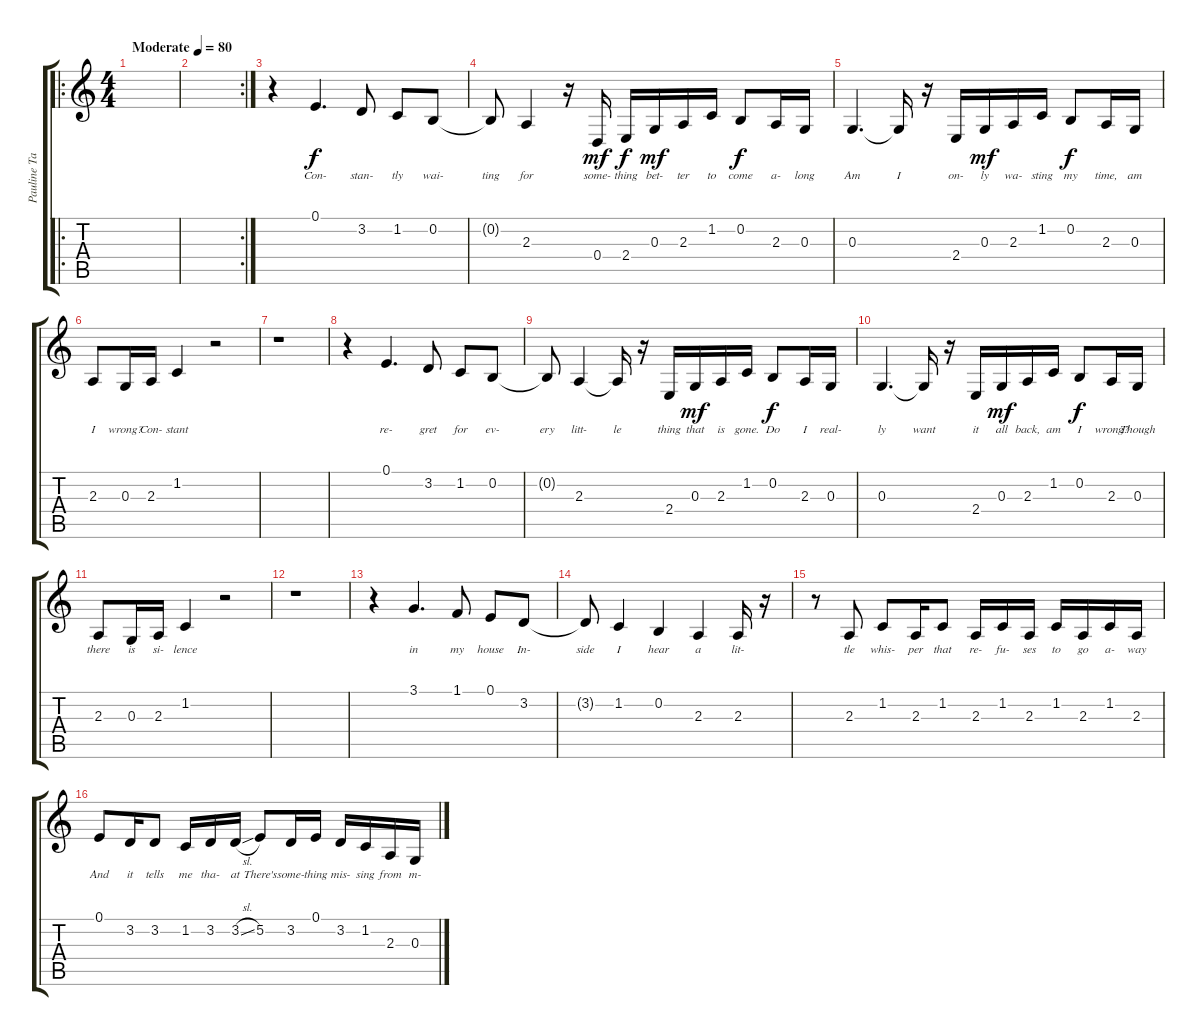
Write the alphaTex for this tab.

\track ("Pauline Taylor (Voice)" "Pauline Ta") {instrument viola}
\staff {score tabs}
\tuning (E4 B3 G3 D3 A2 E2) {hide}
\ro
\ts (4 4)
\tempo (80 "Moderate")
\clef g2
\ks c
|
\rc 2
|
r.4 0.1.4{d lyrics (0 "Con-") lyrics (1 "") lyrics (2 "") lyrics (3 "") lyrics (4 "")} 3.2.8{lyrics (0 "stan-") lyrics (1 "") lyrics (2 "") lyrics (3 "") lyrics (4 "")} 1.2.8{lyrics (0 "tly") lyrics (1 "") lyrics (2 "") lyrics (3 "") lyrics (4 "")} 0.2.8{lyrics (0 "wai-") lyrics (1 "") lyrics (2 "") lyrics (3 "") lyrics (4 "")} |
0.2{t}.8{lyrics (0 "ting") lyrics (1 "") lyrics (2 "") lyrics (3 "") lyrics (4 "")} 2.3.4{lyrics (0 "for") lyrics (1 "") lyrics (2 "") lyrics (3 "") lyrics (4 "")} r.16 0.4.16{lyrics (0 "some-") lyrics (1 "") lyrics (2 "") lyrics (3 "") lyrics (4 "") dy mf} 2.4.16{lyrics (0 "thing") lyrics (1 "") lyrics (2 "") lyrics (3 "") lyrics (4 "") dy f} 0.3.16{lyrics (0 "bet-") lyrics (1 "") lyrics (2 "") lyrics (3 "") lyrics (4 "") dy mf} 2.3.16{lyrics (0 "ter") lyrics (1 "") lyrics (2 "") lyrics (3 "") lyrics (4 "")} 1.2.16{lyrics (0 "to") lyrics (1 "") lyrics (2 "") lyrics (3 "") lyrics (4 "")} 0.2.8{lyrics (0 "come") lyrics (1 "") lyrics (2 "") lyrics (3 "") lyrics (4 "") dy f} 2.3.16{lyrics (0 "a-") lyrics (1 "") lyrics (2 "") lyrics (3 "") lyrics (4 "")} 0.3.16{lyrics (0 "long") lyrics (1 "") lyrics (2 "") lyrics (3 "") lyrics (4 "")} |
0.3.4{d lyrics (0 "Am") lyrics (1 "") lyrics (2 "") lyrics (3 "") lyrics (4 "")} 0.3{t}.16{lyrics (0 "I") lyrics (1 "") lyrics (2 "") lyrics (3 "") lyrics (4 "")} r.16 2.4.16{lyrics (0 "on-") lyrics (1 "") lyrics (2 "") lyrics (3 "") lyrics (4 "")} 0.3.16{lyrics (0 "ly") lyrics (1 "") lyrics (2 "") lyrics (3 "") lyrics (4 "") dy mf} 2.3.16{lyrics (0 "wa-") lyrics (1 "") lyrics (2 "") lyrics (3 "") lyrics (4 "")} 1.2.16{lyrics (0 "sting") lyrics (1 "") lyrics (2 "") lyrics (3 "") lyrics (4 "")} 0.2.8{lyrics (0 "my") lyrics (1 "") lyrics (2 "") lyrics (3 "") lyrics (4 "") dy f} 2.3.16{lyrics (0 "time,") lyrics (1 "") lyrics (2 "") lyrics (3 "") lyrics (4 "")} 0.3.16{lyrics (0 "am") lyrics (1 "") lyrics (2 "") lyrics (3 "") lyrics (4 "")} |
2.3.8{lyrics (0 "I") lyrics (1 "") lyrics (2 "") lyrics (3 "") lyrics (4 "")} 0.3.16{lyrics (0 "wrong?") lyrics (1 "") lyrics (2 "") lyrics (3 "") lyrics (4 "")} 2.3.16{lyrics (0 "Con-") lyrics (1 "") lyrics (2 "") lyrics (3 "") lyrics (4 "")} 1.2.4{lyrics (0 "stant") lyrics (1 "") lyrics (2 "") lyrics (3 "") lyrics (4 "")} r.2 |
r.1 |
r.4 0.1.4{d lyrics (0 "re-") lyrics (1 "") lyrics (2 "") lyrics (3 "") lyrics (4 "")} 3.2.8{lyrics (0 "gret") lyrics (1 "") lyrics (2 "") lyrics (3 "") lyrics (4 "")} 1.2.8{lyrics (0 "for") lyrics (1 "") lyrics (2 "") lyrics (3 "") lyrics (4 "")} 0.2.8{lyrics (0 "ev-") lyrics (1 "") lyrics (2 "") lyrics (3 "") lyrics (4 "")} |
0.2{t}.8{lyrics (0 "ery") lyrics (1 "") lyrics (2 "") lyrics (3 "") lyrics (4 "")} 2.3.4{lyrics (0 "litt-") lyrics (1 "") lyrics (2 "") lyrics (3 "") lyrics (4 "")} 2.3{t}.16{lyrics (0 "le") lyrics (1 "") lyrics (2 "") lyrics (3 "") lyrics (4 "")} r.16 2.4.16{lyrics (0 "thing") lyrics (1 "") lyrics (2 "") lyrics (3 "") lyrics (4 "")} 0.3.16{lyrics (0 "that") lyrics (1 "") lyrics (2 "") lyrics (3 "") lyrics (4 "") dy mf} 2.3.16{lyrics (0 "is") lyrics (1 "") lyrics (2 "") lyrics (3 "") lyrics (4 "")} 1.2.16{lyrics (0 "gone.") lyrics (1 "") lyrics (2 "") lyrics (3 "") lyrics (4 "")} 0.2.8{lyrics (0 "Do") lyrics (1 "") lyrics (2 "") lyrics (3 "") lyrics (4 "") dy f} 2.3.16{lyrics (0 "I") lyrics (1 "") lyrics (2 "") lyrics (3 "") lyrics (4 "")} 0.3.16{lyrics (0 "real-") lyrics (1 "") lyrics (2 "") lyrics (3 "") lyrics (4 "")} |
0.3.4{d lyrics (0 "ly") lyrics (1 "") lyrics (2 "") lyrics (3 "") lyrics (4 "")} 0.3{t}.16{lyrics (0 "want") lyrics (1 "") lyrics (2 "") lyrics (3 "") lyrics (4 "")} r.16 2.4.16{lyrics (0 "it") lyrics (1 "") lyrics (2 "") lyrics (3 "") lyrics (4 "")} 0.3.16{lyrics (0 "all") lyrics (1 "") lyrics (2 "") lyrics (3 "") lyrics (4 "") dy mf} 2.3.16{lyrics (0 "back,") lyrics (1 "") lyrics (2 "") lyrics (3 "") lyrics (4 "")} 1.2.16{lyrics (0 "am") lyrics (1 "") lyrics (2 "") lyrics (3 "") lyrics (4 "")} 0.2.8{lyrics (0 "I") lyrics (1 "") lyrics (2 "") lyrics (3 "") lyrics (4 "") dy f} 2.3.16{lyrics (0 "wrong?") lyrics (1 "") lyrics (2 "") lyrics (3 "") lyrics (4 "")} 0.3.16{lyrics (0 "Though") lyrics (1 "") lyrics (2 "") lyrics (3 "") lyrics (4 "")} |
2.3.8{lyrics (0 "there") lyrics (1 "") lyrics (2 "") lyrics (3 "") lyrics (4 "")} 0.3.16{lyrics (0 "is") lyrics (1 "") lyrics (2 "") lyrics (3 "") lyrics (4 "")} 2.3.16{lyrics (0 "si-") lyrics (1 "") lyrics (2 "") lyrics (3 "") lyrics (4 "")} 1.2.4{lyrics (0 "lence") lyrics (1 "") lyrics (2 "") lyrics (3 "") lyrics (4 "")} r.2 |
r.1 |
r.4 3.1.4{d lyrics (0 "in") lyrics (1 "") lyrics (2 "") lyrics (3 "") lyrics (4 "")} 1.1.8{lyrics (0 "my") lyrics (1 "") lyrics (2 "") lyrics (3 "") lyrics (4 "")} 0.1.8{lyrics (0 "house") lyrics (1 "") lyrics (2 "") lyrics (3 "") lyrics (4 "")} 3.2.8{lyrics (0 "In-") lyrics (1 "") lyrics (2 "") lyrics (3 "") lyrics (4 "")} |
3.2{t}.8{lyrics (0 "side") lyrics (1 "") lyrics (2 "") lyrics (3 "") lyrics (4 "")} 1.2.4{lyrics (0 "I") lyrics (1 "") lyrics (2 "") lyrics (3 "") lyrics (4 "")} 0.2.4{lyrics (0 "hear") lyrics (1 "") lyrics (2 "") lyrics (3 "") lyrics (4 "")} 2.3.4{lyrics (0 "a") lyrics (1 "") lyrics (2 "") lyrics (3 "") lyrics (4 "")} 2.3.16{lyrics (0 "lit-") lyrics (1 "") lyrics (2 "") lyrics (3 "") lyrics (4 "")} r.16 |
r.8 2.3.8{lyrics (0 "tle") lyrics (1 "") lyrics (2 "") lyrics (3 "") lyrics (4 "")} 1.2.8{lyrics (0 "whis-") lyrics (1 "") lyrics (2 "") lyrics (3 "") lyrics (4 "")} 2.3.16{lyrics (0 "per") lyrics (1 "") lyrics (2 "") lyrics (3 "") lyrics (4 "")} 1.2.8{lyrics (0 "that") lyrics (1 "") lyrics (2 "") lyrics (3 "") lyrics (4 "")} 2.3.16{lyrics (0 "re-") lyrics (1 "") lyrics (2 "") lyrics (3 "") lyrics (4 "")} 1.2.16{lyrics (0 "fu-") lyrics (1 "") lyrics (2 "") lyrics (3 "") lyrics (4 "")} 2.3.16{lyrics (0 "ses") lyrics (1 "") lyrics (2 "") lyrics (3 "") lyrics (4 "")} 1.2.16{lyrics (0 "to") lyrics (1 "") lyrics (2 "") lyrics (3 "") lyrics (4 "")} 2.3.16{lyrics (0 "go") lyrics (1 "") lyrics (2 "") lyrics (3 "") lyrics (4 "")} 1.2.16{lyrics (0 "a-") lyrics (1 "") lyrics (2 "") lyrics (3 "") lyrics (4 "")} 2.3.16{lyrics (0 "way") lyrics (1 "") lyrics (2 "") lyrics (3 "") lyrics (4 "")} |
0.1.8{lyrics (0 "And") lyrics (1 "") lyrics (2 "") lyrics (3 "") lyrics (4 "")} 3.2.16{lyrics (0 "it") lyrics (1 "") lyrics (2 "") lyrics (3 "") lyrics (4 "")} 3.2.8{lyrics (0 "tells") lyrics (1 "") lyrics (2 "") lyrics (3 "") lyrics (4 "")} 1.2.16{lyrics (0 "me") lyrics (1 "") lyrics (2 "") lyrics (3 "") lyrics (4 "")} 3.2.16{lyrics (0 "tha-") lyrics (1 "") lyrics (2 "") lyrics (3 "") lyrics (4 "")} 3.2{sl}.16{lyrics (0 "at") lyrics (1 "") lyrics (2 "") lyrics (3 "") lyrics (4 "")} 5.2.8{lyrics (0 "There's") lyrics (1 "") lyrics (2 "") lyrics (3 "") lyrics (4 "")} 3.2.16{lyrics (0 "some-") lyrics (1 "") lyrics (2 "") lyrics (3 "") lyrics (4 "")} 0.1.16{lyrics (0 "thing") lyrics (1 "") lyrics (2 "") lyrics (3 "") lyrics (4 "")} 3.2.16{lyrics (0 "mis-") lyrics (1 "") lyrics (2 "") lyrics (3 "") lyrics (4 "")} 1.2.16{lyrics (0 "sing") lyrics (1 "") lyrics (2 "") lyrics (3 "") lyrics (4 "")} 2.3.16{lyrics (0 "from") lyrics (1 "") lyrics (2 "") lyrics (3 "") lyrics (4 "")} 0.3.16{lyrics (0 "m-") lyrics (1 "") lyrics (2 "") lyrics (3 "") lyrics (4 "")}
